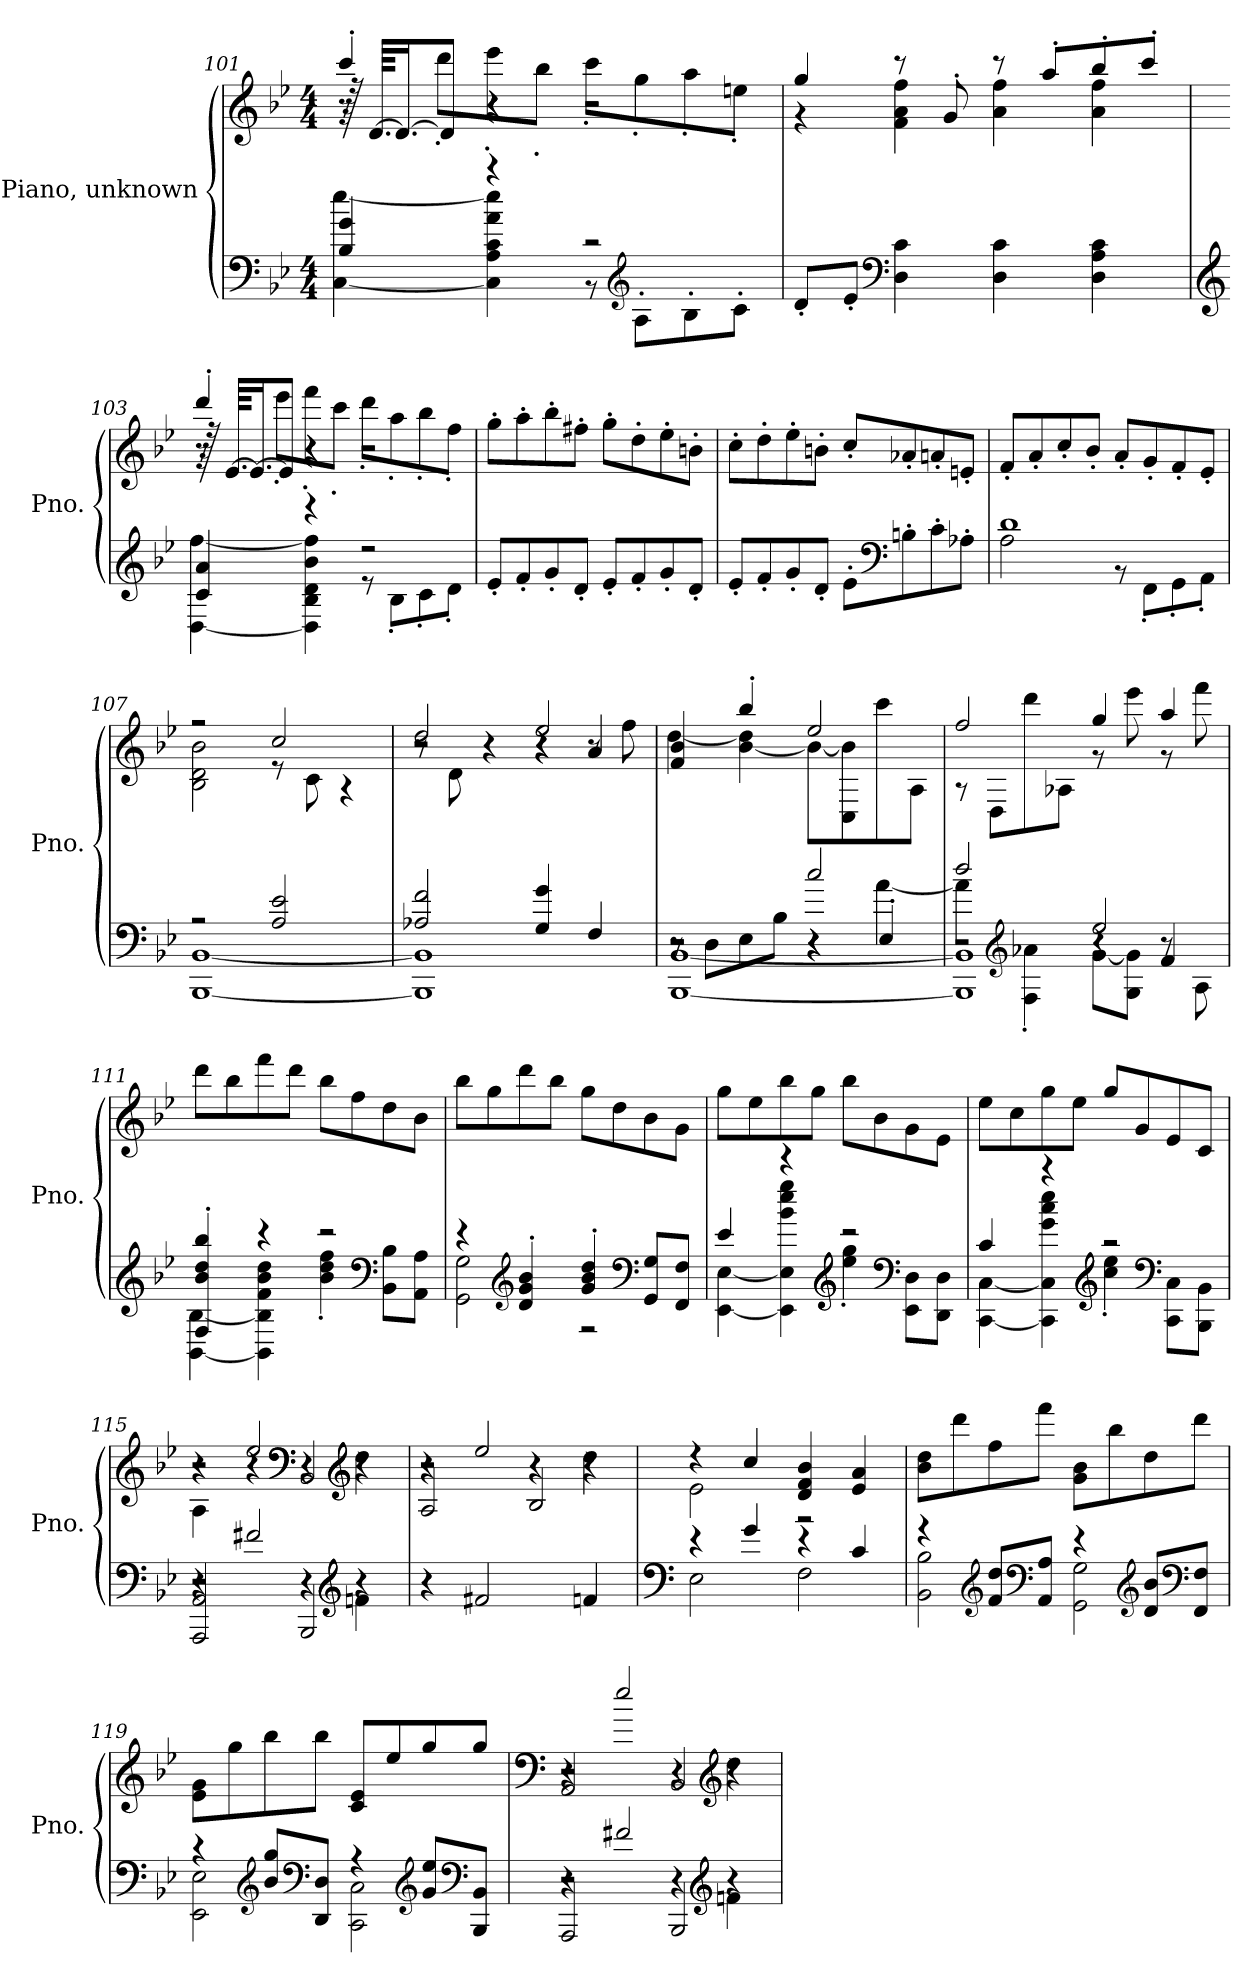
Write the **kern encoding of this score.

**kern	**kern
*part1	*part1
*staff2	*staff1
*I"Piano, unknown	*
*I'Pno.	*
!!LO:LB:g=z
*clefF4	*clefG2
*k[b-e-]	*k[b-e-]
*M4/4	*M4/4
=101	=101
*^	*^
*	*	*	*^
4B-/ 4g/	[4C\ [4ee-\	4ccc'/	8r	128r
.	.	.	.	[64.d/KKLL
.	.	.	.	16.d/J_
.	.	.	8ddd'\L	8d/J]
4r	4C\] 4A\ 4c\ 4a\ 4ee-\]	4r	8eee-'\	4r
.	.	.	8bb-'\J	.
2r	8r	2r	8ccc'\L	2r
*clefG2	*	*	*	*
.	8A'\L	.	8gg'\	.
.	8B-'\	.	8aa'\	.
.	8c'\J	.	8een'\J	.
*v	*v	*	*	*
*	*	*v	*v
=102	=102	=102
8d'/L	4gg/	4r
8e-'/J	.	.
*clefF4	*	*
4D\ 4c\	8r	4f\ 4a\ 4ff\
.	8g'/	.
4D\ 4c\	8r	4a\ 4ff\
.	8aa'/L	.
4D\ 4A\ 4c\	8bb-'/	4a\ 4ff\
.	8ccc'/J	.
*	*v	*v
=103	=103
*clefG2	*
*^	*^
*	*	*	*^
4c/ 4a/	[4D\ [4ff\	4ddd'/	8r	128r
.	.	.	.	[64.e-/KKLL
.	.	.	.	16.e-/J_
.	.	.	8eee-'\L	8e-/J]
4r	4D\] 4B-\ 4d\ 4b-\ 4ff\]	4r	8fff'\	4r
.	.	.	8ccc'\J	.
2r	8r	2r	8ddd'\L	2r
.	8B-'\L	.	8aa'\	.
.	8c'\	.	8bb-'\	.
.	8d'\J	.	8ff'\J	.
*v	*v	*	*	*
*	*v	*v	*v
!!LO:LB:g=z
=104	=104
8e-'/L	8gg'\L
8f'/	8aa'\
8g'/	8bb-'\
8d'/J	8ff#X'\J
8e-'/L	8gg'\L
8f'/	8dd'\
8g'/	8ee-'\
8d'/J	8bn'\J
=105	=105
8e-'/L	8cc'\L
8f'/	8dd'\
8g'/	8ee-'\
8d'/J	8bn'\J
8e-'\L	8cc'/L
*clefF4	*
8Bn'\	8a-X'/
8c'\	8an'/
8A-X'\J	8en'/J
=106	=106
*^	*
1d	2A\	8f'/L
.	.	8a'/
.	.	8cc'/
.	.	8b-'/J
.	8r	8a'/L
.	8FF'\L	8g'/
.	8GG'\	8f'/
.	8AA'\J	8e-'/J
=107	=107	=107
*	*	*^
2r	[1BBB- [1BB-	2r	2B-\ 2d\ 2b-\
2A/ 2e-/	.	2cc/	8r
.	.	.	8c\
.	.	.	4r
=108	=108	=108	=108
*	*	*	*^
2A-X/ 2f/	1BBB-] 1BB-]	2dd/	8r	2r
.	.	.	8d\	.
.	.	.	4r	.
4G/ 4g/	.	2ee-/	4r	4r
4F/	.	.	8r	4a/
.	.	.	8ff\	.
*	*	*	*v	*v
!!LO:LB:g=z
=109	=109	=109	=109
*^	*^	*	*
2r	8r	2r	[1BBB- [1BB-	4f/ 4b-/	[4dd\
.	8D\L	.	.	.	.
.	8E-\	.	.	4bb-'/	[4b-\ 4dd\]
.	8B-\J	.	.	.	.
2cc/	4r	4r	.	2ee-/	8b-\L_
.	.	.	.	.	8C\ 8b-\]
.	[4a\	4E-'/	.	.	8ccc\
.	.	.	.	.	8A\J
=110	=110	=110	=110	=110	=110
2dd/	4a\]	2r	1BBB-] 1BB-]	2ff/	8r
.	.	.	.	.	8D\L
*clefG2	*	*	*	*	*
.	4F\' 4a-X\'	.	.	.	8ddd\
.	.	.	.	.	8A-X\J
2ee-/	[8g\L	4r	.	4gg/	8r
.	8G\ 8g\]J	.	.	.	8eee-\
.	8r	4f/	.	4aa/	8r
.	8A\	.	.	.	8fff\
*	*v	*v	*v	*	*
*	*	*v	*v
=111	=111	=111
4F/' 4b-/' 4dd/' 4bb-/'	[4BB-\ [4B-\	8ddd\L
.	.	8bb-\
4r	4BB-\] 4B-\] 4f\ 4b-\ 4dd\	8fff\
.	.	8ddd\J
2r	4b-\' 4dd\' 4ff\'	8bb-\L
.	.	8ff\
*clefF4	*	*
.	8BB-\ 8B-\L	8dd\
.	8AA\ 8A\J	8b-\J
=112	=112	=112
4r	2GG\ 2G\	8bb-\L
.	.	8gg\
*clefG2	*	*
4d/' 4g/' 4b-/'	.	8ddd\
.	.	8bb-\J
4g/' 4b-/' 4dd/'	2r	8gg\L
.	.	8dd\
*clefF4	*	*
8GG/ 8G/L	.	8b-\
8FF/ 8F/J	.	8g\J
!!LO:PB:g=z
=113	=113	=113
4e-/	[4EE-\ [4E-\	8gg\L
.	.	8ee-\
4r	4EE-\] 4E-\] 4b-\ 4ee-\ 4gg\	8bb-\
.	.	8gg\J
*clefG2	*	*
2r	4ee-\' 4gg\'	8bb-\L
.	.	8b-\
*clefF4	*	*
.	8EE-\ 8D\L	8g\
.	8DD\ 8D\J	8e-\J
=114	=114	=114
4c/	[4CC\ [4C\	8ee-\L
.	.	8cc\
4r	4CC\] 4C\] 4g\ 4cc\ 4ee-\	8gg\
.	.	8ee-\J
*clefG2	*	*
2r	4cc\' 4ee-\'	8gg/L
.	.	8g/
*clefF4	*	*
.	8CC\ 8C\L	8e-/
.	8BBB-\ 8BB-\J	8c/J
=115	=115	=115
*	*^	*^
*	*	*	*	*^
4r	2r	2AAA/ 2AA/	4r	4A\	2r
2f#X/	.	.	2ee-/	4r	.
*	*	*	*clefF4	*	*
.	4r	2BBB-/	.	4r	2BB-/
*clefG2	*	*	*clefG2	*	*
4r	4fn\	.	4r	4dd\	.
*v	*v	*v	*	*	*
=116	=116	=116	=116
4r	4r	2r	2A/
2f#X/	2ee-/	.	.
.	.	4r	2B-/
4fn/	4r	4dd\	.
*	*v	*v	*v
=117	=117
*clefF4	*
*^	*^
4r	2E-\	4r	2e-\
4g/	.	4cc/	.
4r	2F\	4d/ 4f/ 4b-/	2r
4c/	.	4e-/ 4a/	.
*	*	*v	*v
!!LO:LB:g=z
=118	=118	=118
4r	2BB-\ 2B-\	8b-\ 8dd\L
.	.	8ddd\
*clefG2	*	*
8f/ 8dd/L	.	8ff\
*clefF4	*	*
8AA/ 8A/J	.	8fff\J
4r	2GG\ 2G\	8g\ 8b-\L
.	.	8bb-\
*clefG2	*	*
8d/ 8b-/L	.	8dd\
*clefF4	*	*
8FF/ 8F/J	.	8ddd\J
=119	=119	=119
4r	2EE-\ 2E-\	8e-\ 8g\L
.	.	8gg\
*clefG2	*	*
8b-/ 8gg/L	.	8bb-\
*clefF4	*	*
8DD/ 8D/J	.	8bb-\J
4r	2CC\ 2C\	8c/ 8e-/L
.	.	8ee-/
*clefG2	*	*
8g/ 8ee-/L	.	8gg/
*clefF4	*	*
8BBB-/ 8BB-/J	.	8gg/J
*v	*v	*
=120	=120
*	*clefF4
*^	*^
*	*^	*	*^
4r	2r	2AAA/	4r	2r	2AA/
2f#X/	.	.	2ee-/	.	.
.	4r	2BBB-/	.	4r	2BB-/
*clefG2	*	*	*clefG2	*	*
4r	4fn\	.	4r	4dd\	.
*v	*v	*v	*	*	*
*	*v	*v	*v
=	=
*-	*-
